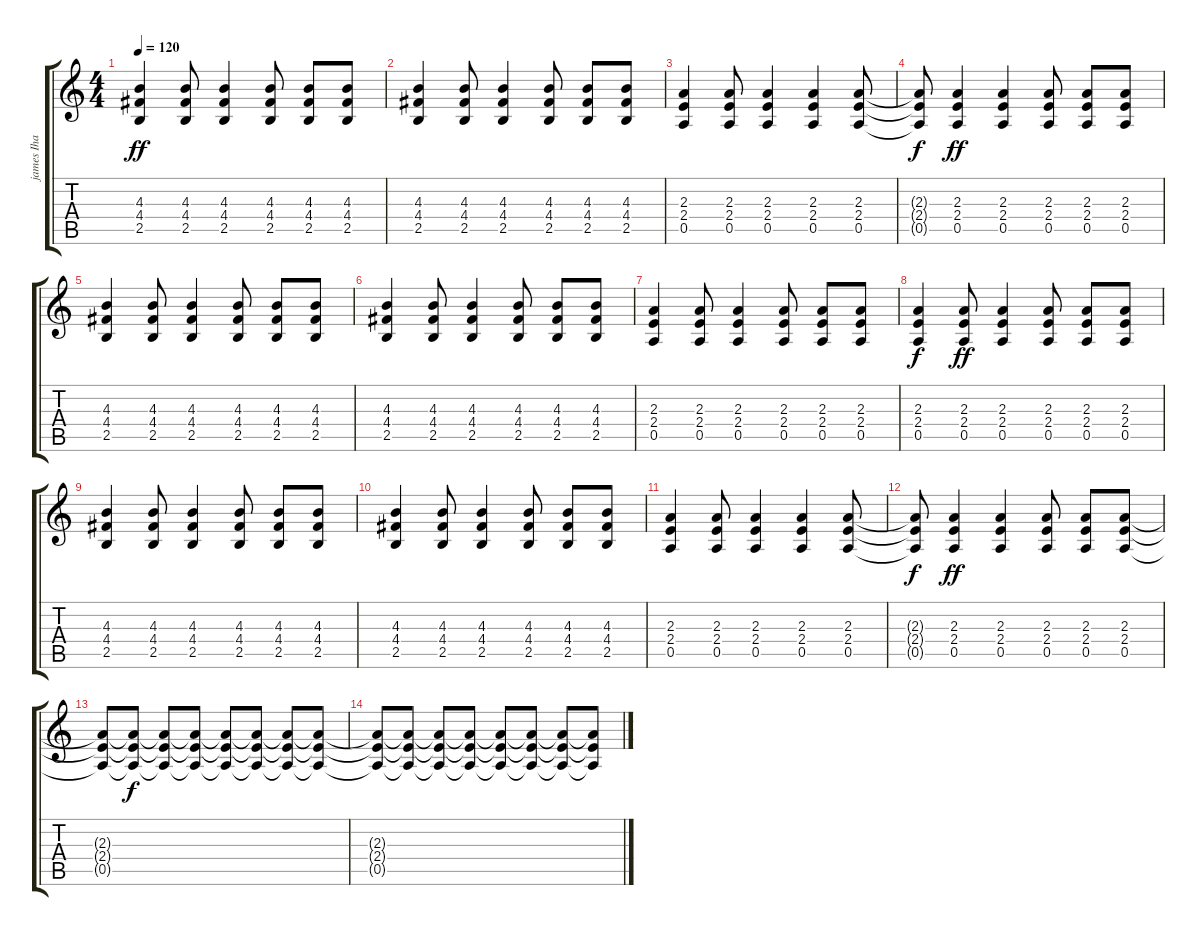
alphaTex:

\track ("james Iha" "james Iha") {instrument electricguitarclean}
\staff {score tabs}
\tuning (E4 B3 G3 D3 A2 D2) {hide}
\ts (4 4)
\tempo 120
\clef g2
\ks c
(4.3 4.4 2.5).4{dy ff} (4.3 4.4 2.5).8 (4.3 4.4 2.5).4 (4.3 4.4 2.5).8 (4.3 4.4 2.5).8 (4.3 4.4 2.5).8 |
(4.3 4.4 2.5).4 (4.3 4.4 2.5).8 (4.3 4.4 2.5).4 (4.3 4.4 2.5).8 (4.3 4.4 2.5).8 (4.3 4.4 2.5).8 |
(2.3 2.4 0.5).4 (2.3 2.4 0.5).8 (2.3 2.4 0.5).4 (2.3 2.4 0.5).4 (2.3 2.4 0.5).8 |
(2.3{t} 2.4{t} 0.5{t}).8{dy f} (2.3 2.4 0.5).4{dy ff} (2.3 2.4 0.5).4 (2.3 2.4 0.5).8 (2.3 2.4 0.5).8 (2.3 2.4 0.5).8 |
(4.3 4.4 2.5).4 (4.3 4.4 2.5).8 (4.3 4.4 2.5).4 (4.3 4.4 2.5).8 (4.3 4.4 2.5).8 (4.3 4.4 2.5).8 |
(4.3 4.4 2.5).4 (4.3 4.4 2.5).8 (4.3 4.4 2.5).4 (4.3 4.4 2.5).8 (4.3 4.4 2.5).8 (4.3 4.4 2.5).8 |
(2.3 2.4 0.5).4 (2.3 2.4 0.5).8 (2.3 2.4 0.5).4 (2.3 2.4 0.5).8 (2.3 2.4 0.5).8 (2.3 2.4 0.5).8 |
(2.3 2.4 0.5).4{dy f} (2.3 2.4 0.5).8{dy ff} (2.3 2.4 0.5).4 (2.3 2.4 0.5).8 (2.3 2.4 0.5).8 (2.3 2.4 0.5).8 |
(4.3 4.4 2.5).4 (4.3 4.4 2.5).8 (4.3 4.4 2.5).4 (4.3 4.4 2.5).8 (4.3 4.4 2.5).8 (4.3 4.4 2.5).8 |
(4.3 4.4 2.5).4 (4.3 4.4 2.5).8 (4.3 4.4 2.5).4 (4.3 4.4 2.5).8 (4.3 4.4 2.5).8 (4.3 4.4 2.5).8 |
(2.3 2.4 0.5).4 (2.3 2.4 0.5).8 (2.3 2.4 0.5).4 (2.3 2.4 0.5).4 (2.3 2.4 0.5).8 |
(2.3{t} 2.4{t} 0.5{t}).8{dy f} (2.3 2.4 0.5).4{dy ff} (2.3 2.4 0.5).4 (2.3 2.4 0.5).8 (2.3 2.4 0.5).8 (2.3 2.4 0.5).8 |
(2.3{t} 2.4{t} 0.5{t}).8 (2.3{t} 2.4{t} 0.5{t}).8{dy f} (2.3{t} 2.4{t} 0.5{t}).8 (2.3{t} 2.4{t} 0.5{t}).8 (2.3{t} 2.4{t} 0.5{t}).8 (2.3{t} 2.4{t} 0.5{t}).8 (2.3{t} 2.4{t} 0.5{t}).8 (2.3{t} 2.4{t} 0.5{t}).8 |
(2.3{t} 2.4{t} 0.5{t}).8 (2.3{t} 2.4{t} 0.5{t}).8 (2.3{t} 2.4{t} 0.5{t}).8{volume 0} (2.3{t} 2.4{t} 0.5{t}).8 (2.3{t} 2.4{t} 0.5{t}).8 (2.3{t} 2.4{t} 0.5{t}).8 (2.3{t} 2.4{t} 0.5{t}).8 (2.3{t} 2.4{t} 0.5{t}).8
